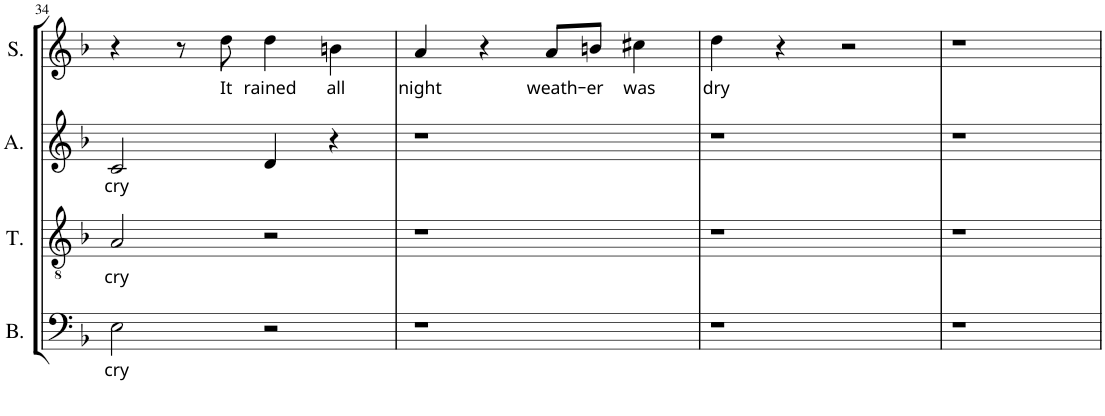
**kern	**text	**kern	**text	**kern	**text	**kern	**text
*part4	*part4	*part3	*part3	*part2	*part2	*part1	*part1
*staff4	*staff4	*staff3	*staff3	*staff2	*staff2	*staff1	*staff1
*I"BASS	*	*I"TENOR	*	*I"ALTO	*	*I"SOPRANO	*
*I'B.	*	*I'T.	*	*I'A.	*	*I'S.	*
!!LO:PB:g=z
*clefF4	*	*clefGv2	*	*clefG2	*	*clefG2	*
*	*	*Trd7c12	*	*	*	*	*
*k[b-]	*	*k[b-]	*	*k[b-]	*	*k[b-]	*
*M2/2	*	*M2/2	*	*M2/2	*	*M2/2	*
=34	=34	=34	=34	=34	=34	=34	=34
!	!LO:LY:b	!	!LO:LY:b	!	!LO:LY:b	!	!
2E\	cry	2A/	cry	2c/	cry	4r	.
.	.	.	.	.	.	8r	.
!	!	!	!	!	!	!	!LO:LY:b
.	.	.	.	.	.	8dd\	It
!	!	!	!	!	!	!	!LO:LY:b
2r	.	2r	.	4d/	.	4dd\	rained
!	!	!	!	!	!	!	!LO:LY:b
.	.	.	.	4r	.	4bn\	all
=35	=35	=35	=35	=35	=35	=35	=35
!	!	!	!	!	!	!	!LO:LY:b
1r	.	1r	.	1r	.	4a/	night
.	.	.	.	.	.	4r	.
!	!	!	!	!	!	!	!LO:LY:b
.	.	.	.	.	.	8a/L	weath-
!	!	!	!	!	!	!	!LO:LY:b
.	.	.	.	.	.	8bn/J	-er
!	!	!	!	!	!	!	!LO:LY:b
.	.	.	.	.	.	4cc#X\	was
=36	=36	=36	=36	=36	=36	=36	=36
!	!	!	!	!	!	!	!LO:LY:b
1r	.	1r	.	1r	.	4dd\	dry
.	.	.	.	.	.	4r	.
.	.	.	.	.	.	2r	.
=37	=37	=37	=37	=37	=37	=37	=37
1r	.	1r	.	1r	.	1r	.
=	=	=	=	=	=	=	=
*-	*-	*-	*-	*-	*-	*-	*-
